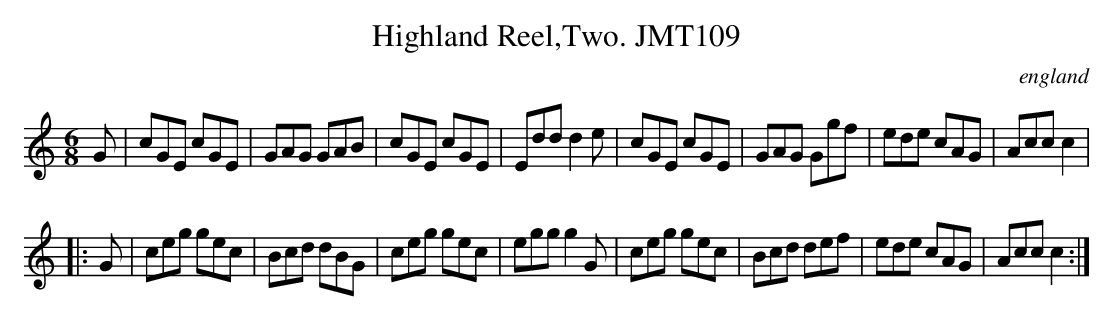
X:1
T:Highland Reel,Two. JMT109
O:england
M:6/8
L:1/8
K:C
G|cGE cGE|GAG GAB|cGE cGE|Eddd2e|cGE cGE|GAG Ggf|ede cAG|Accc2;|
|:G|ceg gec|Bcd dBG|ceg gec|eggg2G|ceg gec|Bcd def|ede cAG|Accc2:|]
